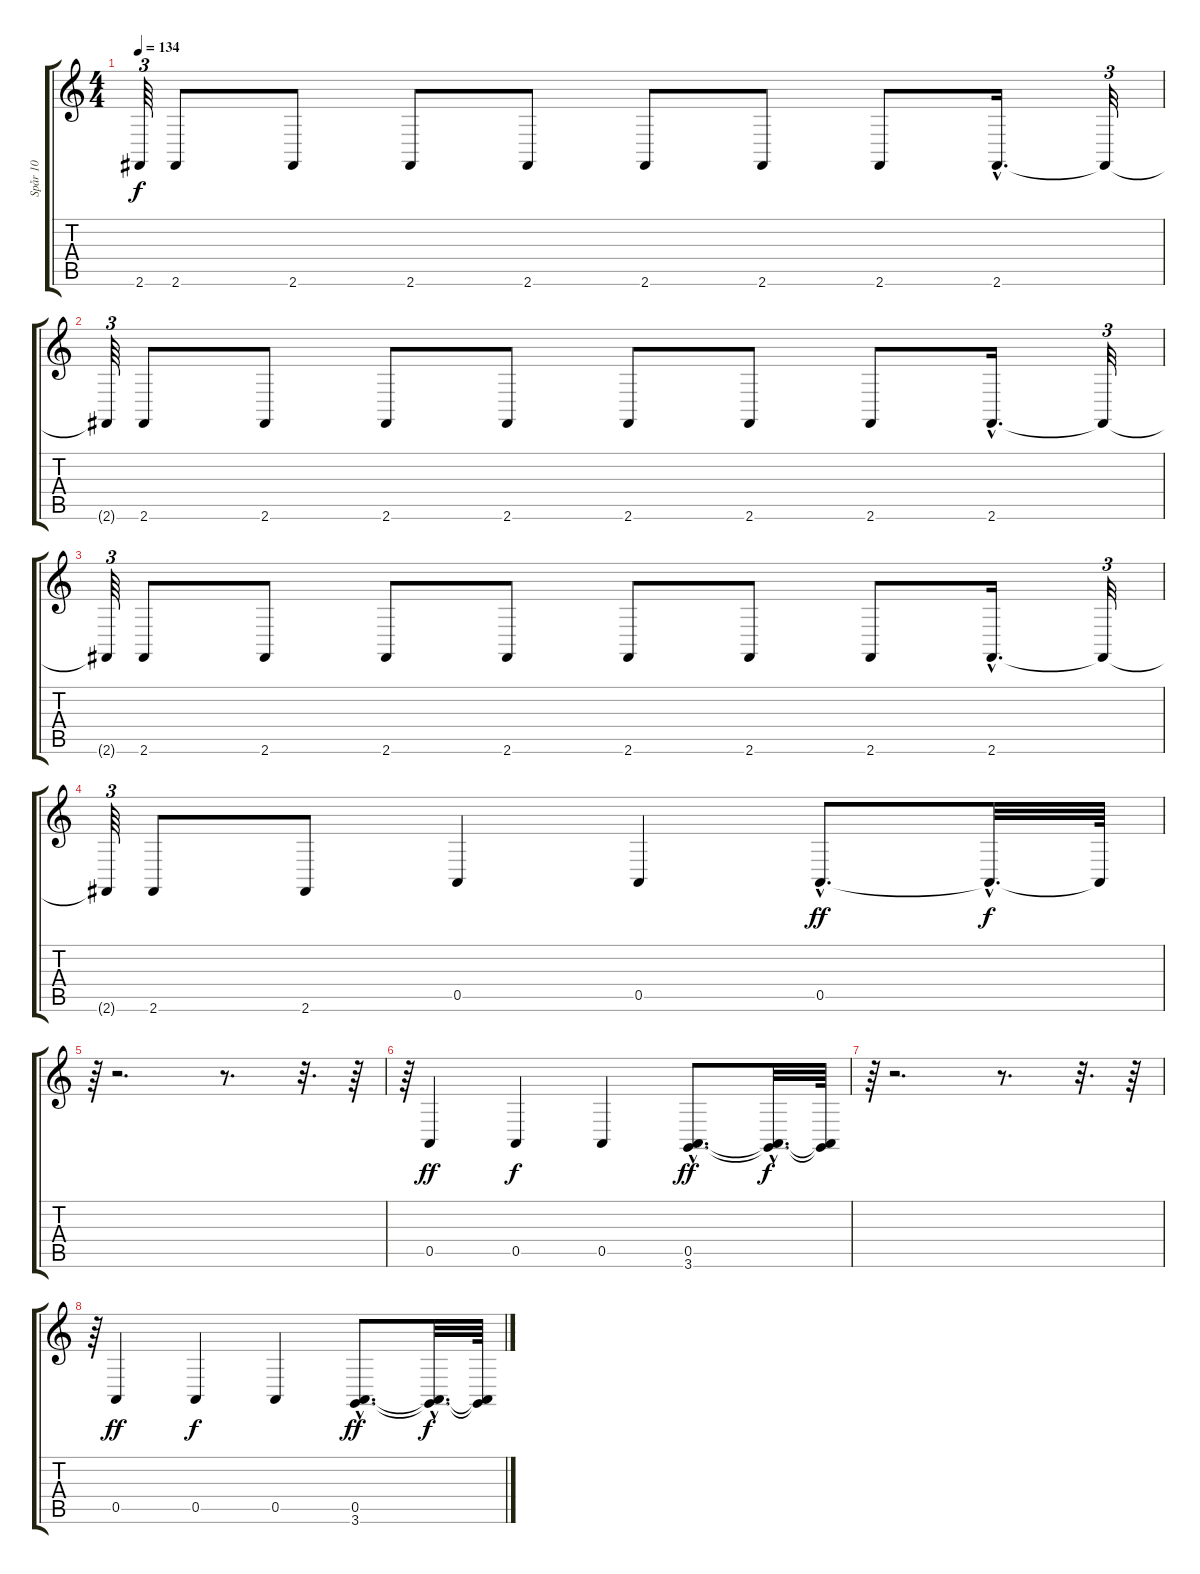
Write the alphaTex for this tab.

\track ("Spår 10" "Spår 10") {instrument celesta}
\staff {score tabs}
\tuning (E4 B3 G3 D3 A2 E2) {hide}
\ts (4 4)
\tempo 134
\clef g2
\ks c
2.6{t}.64{tu (3 2) dy f} 2.6.8 2.6.8 2.6.8 2.6.8 2.6.8 2.6.8 2.6.8 2.6{hac}.16{d} 2.6{t}.32{tu (3 2)} |
2.6{t}.64{tu (3 2)} 2.6.8 2.6.8 2.6.8 2.6.8 2.6.8 2.6.8 2.6.8 2.6{hac}.16{d} 2.6{t}.32{tu (3 2)} |
2.6{t}.64{tu (3 2)} 2.6.8 2.6.8 2.6.8 2.6.8 2.6.8 2.6.8 2.6.8 2.6{hac}.16{d} 2.6{t}.32{tu (3 2)} |
2.6{t}.64{tu (3 2)} 2.6.8 2.6.8 0.5.4 0.5.4 0.5{hac}.8{d dy ff} 0.5{hac t}.32{d dy f} 0.5{t}.64 |
r.64{tu (3 2)} r.2{d} r.8{d} r.32{d} r.64 |
r.64{tu (3 2)} 0.5.4{dy ff} 0.5.4{dy f} 0.5.4 (0.5{hac} 3.6{hac}).8{d dy ff} (0.5{hac t} 3.6{hac t}).32{d dy f} (0.5{t} 3.6{t}).64 |
r.64{tu (3 2)} r.2{d} r.8{d} r.32{d} r.64 |
r.64{tu (3 2)} 0.5.4{dy ff} 0.5.4{dy f} 0.5.4 (0.5{hac} 3.6{hac}).8{d dy ff} (0.5{hac t} 3.6{hac t}).32{d dy f} (0.5{t} 3.6{t}).64
